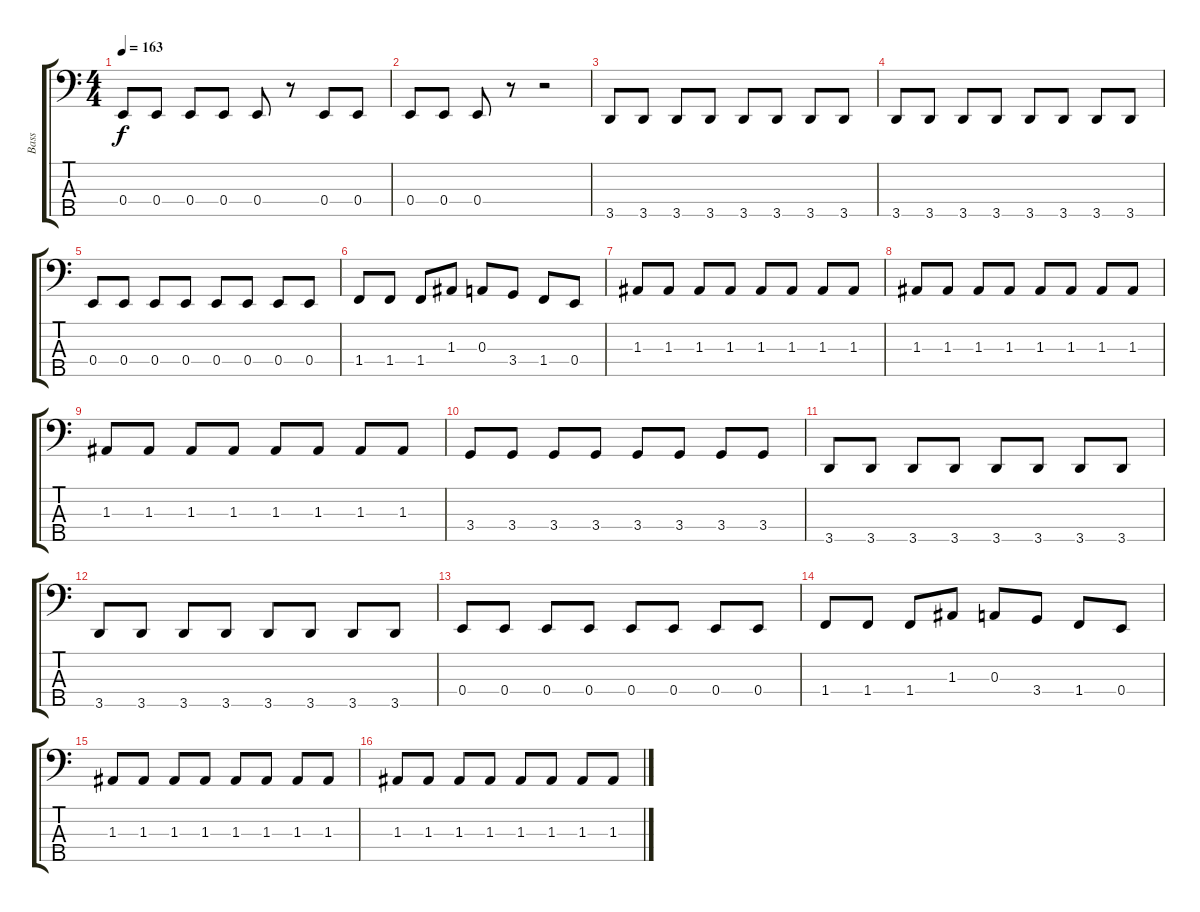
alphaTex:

\track ("Bass" "Bass") {instrument electricbassfinger}
\staff {score tabs}
\tuning (G2 D2 A1 E1 B0) {hide}
\ts (4 4)
\tempo 163
\clef f4
\ks c
0.4.8{dy f} 0.4.8 0.4.8 0.4.8 0.4.8 r.8 0.4.8 0.4.8 |
0.4.8 0.4.8 0.4.8 r.8 r.2 |
3.5.8 3.5.8 3.5.8 3.5.8 3.5.8 3.5.8 3.5.8 3.5.8 |
3.5.8 3.5.8 3.5.8 3.5.8 3.5.8 3.5.8 3.5.8 3.5.8 |
0.4.8 0.4.8 0.4.8 0.4.8 0.4.8 0.4.8 0.4.8 0.4.8 |
1.4.8 1.4.8 1.4.8 1.3.8 0.3.8 3.4.8 1.4.8 0.4.8 |
1.3.8 1.3.8 1.3.8 1.3.8 1.3.8 1.3.8 1.3.8 1.3.8 |
1.3.8 1.3.8 1.3.8 1.3.8 1.3.8 1.3.8 1.3.8 1.3.8 |
1.3.8 1.3.8 1.3.8 1.3.8 1.3.8 1.3.8 1.3.8 1.3.8 |
3.4.8 3.4.8 3.4.8 3.4.8 3.4.8 3.4.8 3.4.8 3.4.8 |
3.5.8 3.5.8 3.5.8 3.5.8 3.5.8 3.5.8 3.5.8 3.5.8 |
3.5.8 3.5.8 3.5.8 3.5.8 3.5.8 3.5.8 3.5.8 3.5.8 |
0.4.8 0.4.8 0.4.8 0.4.8 0.4.8 0.4.8 0.4.8 0.4.8 |
1.4.8 1.4.8 1.4.8 1.3.8 0.3.8 3.4.8 1.4.8 0.4.8 |
1.3.8 1.3.8 1.3.8 1.3.8 1.3.8 1.3.8 1.3.8 1.3.8 |
1.3.8 1.3.8 1.3.8 1.3.8 1.3.8 1.3.8 1.3.8 1.3.8
